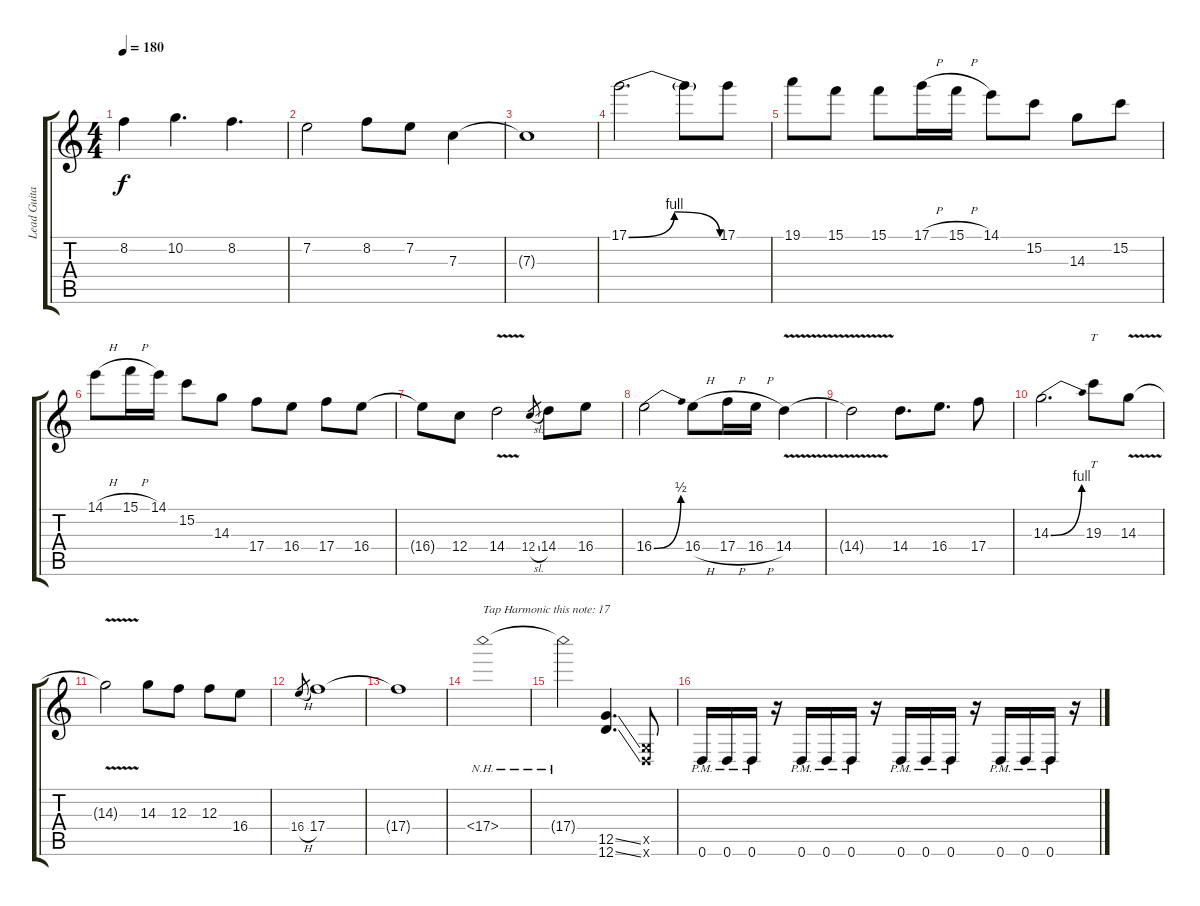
\track ("Lead Guitar" "Lead Guita") {instrument distortionguitar}
\staff {score tabs}
\tuning (D4 A3 F3 C3 G2 D2) {hide}
\ts (4 4)
\tempo 180
\clef g2
\ks c
8.2{t}.4{dy f} 10.2.4{d} 8.2.4{d} |
7.2.2 8.2.8 7.2.8 7.3.4 |
7.3{t}.1 |
17.1{be (bendrelease 0 0 5 4 45 4 60 0)}.2{d} 17.1{t}.8 17.1.8 |
19.1.8 15.1.8 15.1.8 17.1{h}.16 15.1{h}.16 14.1.8 15.2.8 14.3.8 15.2.8 |
14.1{h}.8 15.1{h}.16 14.1.16 15.2.8 14.3.8 17.4.8 16.4.8 17.4.8 16.4.8 |
16.4{t}.8 12.4.8 14.4{v}.2 12.4{sl}.8{gr} 14.4.8 16.4.8 |
16.4{be (bend 0 0 60 2)}.2 16.4{h}.8 17.4{h}.16 16.4{h}.16 14.4{v}.4 |
14.4{v t}.2 14.4.8{d} 16.4.8{d} 17.4.8 |
14.3{be (bend 0 0 60 4)}.2{d} 19.3.8{tt} 14.3{v}.8 |
14.3{v t}.2 14.3.8 12.3.8 12.3.8 16.4.8 |
16.4{h}.8{gr} 17.4.1 |
17.4{t}.1 |
17.4{nh}.1{txt "Tap Harmonic this note: 17"} |
17.4{nh t}.2 (12.5{ss} 12.6{ss}).4{d} (0.5{x} 0.6{x}).8 |
0.6{pm}.16 0.6{pm}.16 0.6{pm}.16 r.16 0.6{pm}.16 0.6{pm}.16 0.6{pm}.16 r.16 0.6{pm}.16 0.6{pm}.16 0.6{pm}.16 r.16 0.6{pm}.16 0.6{pm}.16 0.6{pm}.16 r.16
